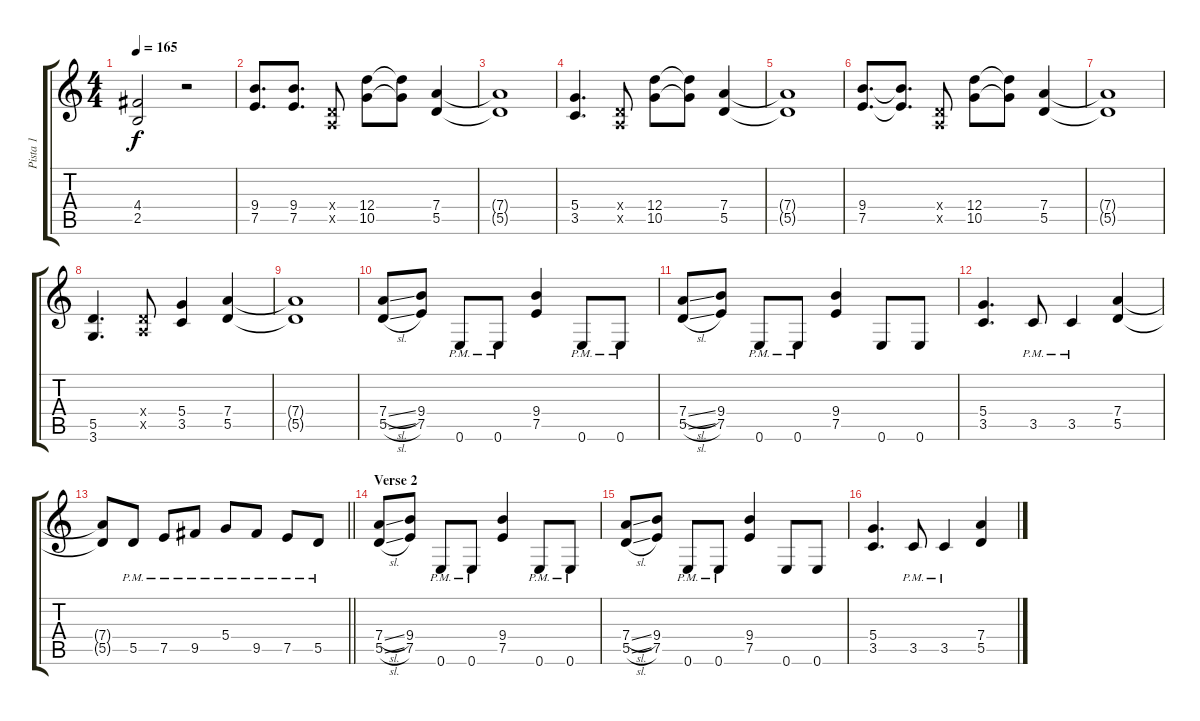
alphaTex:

\track ("Pista 1" "Pista 1") {instrument electricguitarclean}
\staff {score tabs}
\tuning (E4 B3 G3 D3 A2 E2) {hide}
\ts (4 4)
\tempo 165
\clef g2
\ks c
(4.4 2.5).2{dy f} r.2 |
(9.4 7.5).8{d} (9.4 7.5).8{d} (0.4{x} 0.5{x}).8 (12.4 10.5).8 (12.4{t} 10.5{t}).8 (7.4 5.5).4 |
(7.4{t} 5.5{t}).1 |
(5.4 3.5).4{d} (0.4{x} 0.5{x}).8 (12.4 10.5).8 (12.4{t} 10.5{t}).8 (7.4 5.5).4 |
(7.4{t} 5.5{t}).1 |
(9.4 7.5).8{d} (9.4{t} 7.5{t}).8{d} (0.4{x} 0.5{x}).8 (12.4 10.5).8 (12.4{t} 10.5{t}).8 (7.4 5.5).4 |
(7.4{t} 5.5{t}).1 |
(5.5 3.6).4{d} (0.4{x} 0.5{x}).8 (5.4 3.5).4 (7.4 5.5).4 |
(7.4{t} 5.5{t}).1 |
(7.4{sl} 5.5{sl}).8 (9.4 7.5).8 0.6{pm}.8 0.6{pm}.8 (9.4 7.5).4 0.6{pm}.8 0.6{pm}.8 |
(7.4{sl} 5.5{sl}).8 (9.4 7.5).8 0.6{pm}.8 0.6{pm}.8 (9.4 7.5).4 0.6.8 0.6.8 |
(5.4 3.5).4{d} 3.5{pm}.8 3.5{pm}.4 (7.4 5.5).4 |
\barLineRight lightlight
(7.4{t} 5.5{t}).8 5.5{pm}.8 7.5{pm}.8 9.5{pm}.8 5.4{pm}.8 9.5{pm}.8 7.5{pm}.8 5.5{pm}.8 |
\section ("" "Verse 2")
(7.4{sl} 5.5{sl}).8 (9.4 7.5).8 0.6{pm}.8 0.6{pm}.8 (9.4 7.5).4 0.6{pm}.8 0.6{pm}.8 |
(7.4{sl} 5.5{sl}).8 (9.4 7.5).8 0.6{pm}.8 0.6{pm}.8 (9.4 7.5).4 0.6.8 0.6.8 |
(5.4 3.5).4{d} 3.5{pm}.8 3.5{pm}.4 (7.4 5.5).4
